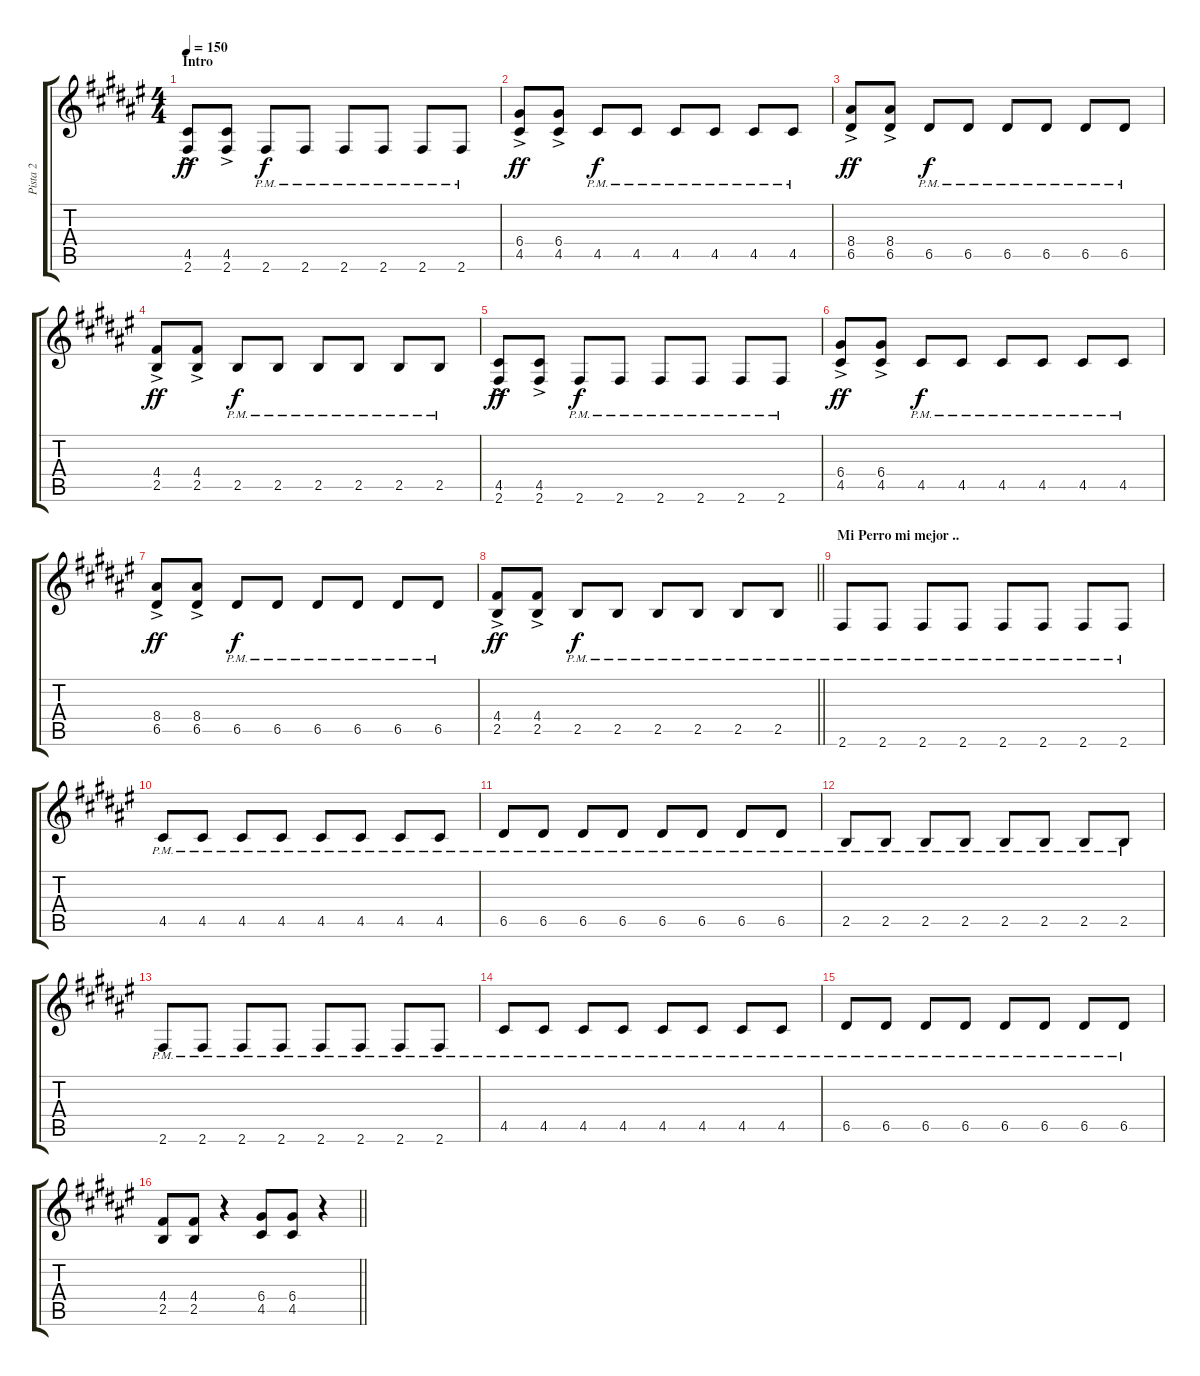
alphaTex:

\track ("Pista 2" "Pista 2") {instrument distortionguitar}
\staff {score tabs}
\tuning (E4 B3 G3 D3 A2 E2) {hide}
\ts (4 4)
\section ("" "Intro")
\tempo 150
\clef g2
\ks d#minor
(4.5{ac} 2.6{ac}).8{dy ff instrument distortionguitar} (4.5{ac} 2.6{ac}).8 2.6{pm}.8{dy f} 2.6{pm}.8 2.6{pm}.8 2.6{pm}.8 2.6{pm}.8 2.6{pm}.8 |
(6.4{ac} 4.5{ac}).8{dy ff} (6.4{ac} 4.5{ac}).8 4.5{pm}.8{dy f} 4.5{pm}.8 4.5{pm}.8 4.5{pm}.8 4.5{pm}.8 4.5{pm}.8 |
(8.4{ac} 6.5{ac}).8{dy ff} (8.4{ac} 6.5{ac}).8 6.5{pm}.8{dy f} 6.5{pm}.8 6.5{pm}.8 6.5{pm}.8 6.5{pm}.8 6.5{pm}.8 |
(4.4{ac} 2.5{ac}).8{dy ff} (4.4{ac} 2.5{ac}).8 2.5{pm}.8{dy f} 2.5{pm}.8 2.5{pm}.8 2.5{pm}.8 2.5{pm}.8 2.5{pm}.8 |
(4.5{ac} 2.6{ac}).8{dy ff} (4.5{ac} 2.6{ac}).8 2.6{pm}.8{dy f} 2.6{pm}.8 2.6{pm}.8 2.6{pm}.8 2.6{pm}.8 2.6{pm}.8 |
(6.4{ac} 4.5{ac}).8{dy ff} (6.4{ac} 4.5{ac}).8 4.5{pm}.8{dy f} 4.5{pm}.8 4.5{pm}.8 4.5{pm}.8 4.5{pm}.8 4.5{pm}.8 |
(8.4{ac} 6.5{ac}).8{dy ff} (8.4{ac} 6.5{ac}).8 6.5{pm}.8{dy f} 6.5{pm}.8 6.5{pm}.8 6.5{pm}.8 6.5{pm}.8 6.5{pm}.8 |
\barLineRight lightlight
(4.4{ac} 2.5{ac}).8{dy ff} (4.4{ac} 2.5{ac}).8 2.5{pm}.8{dy f} 2.5{pm}.8 2.5{pm}.8 2.5{pm}.8 2.5{pm}.8 2.5{pm}.8 |
\section ("" "Mi Perro mi mejor ..")
2.6{pm}.8 2.6{pm}.8 2.6{pm}.8 2.6{pm}.8 2.6{pm}.8 2.6{pm}.8 2.6{pm}.8 2.6{pm}.8 |
4.5{pm}.8 4.5{pm}.8 4.5{pm}.8 4.5{pm}.8 4.5{pm}.8 4.5{pm}.8 4.5{pm}.8 4.5{pm}.8 |
6.5{pm}.8 6.5{pm}.8 6.5{pm}.8 6.5{pm}.8 6.5{pm}.8 6.5{pm}.8 6.5{pm}.8 6.5{pm}.8 |
2.5{pm}.8 2.5{pm}.8 2.5{pm}.8 2.5{pm}.8 2.5{pm}.8 2.5{pm}.8 2.5{pm}.8 2.5{pm}.8 |
2.6{pm}.8 2.6{pm}.8 2.6{pm}.8 2.6{pm}.8 2.6{pm}.8 2.6{pm}.8 2.6{pm}.8 2.6{pm}.8 |
4.5{pm}.8 4.5{pm}.8 4.5{pm}.8 4.5{pm}.8 4.5{pm}.8 4.5{pm}.8 4.5{pm}.8 4.5{pm}.8 |
6.5{pm}.8 6.5{pm}.8 6.5{pm}.8 6.5{pm}.8 6.5{pm}.8 6.5{pm}.8 6.5{pm}.8 6.5{pm}.8 |
\barLineRight lightlight
(4.4 2.5).8 (4.4 2.5).8 r.4 (6.4 4.5).8 (6.4 4.5).8 r.4
